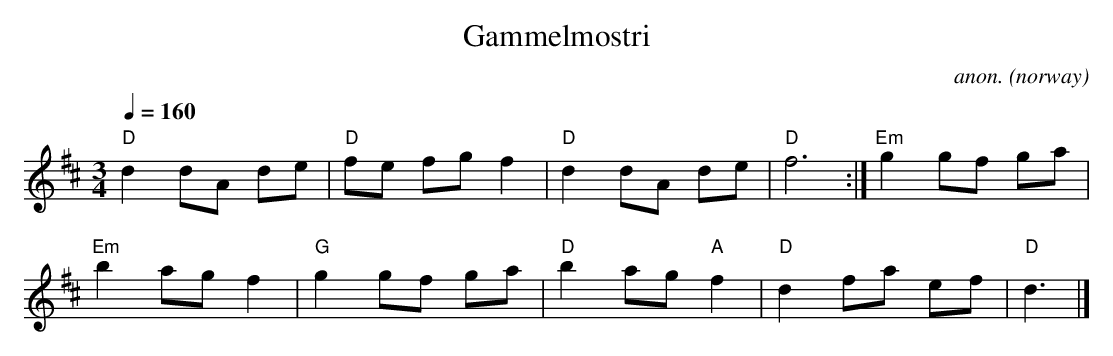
X:1
T:Gammelmostri
O:norway
C:anon.
V:1 Program 1 110
M:3/4
L:1/8
Q:1/4=160
K:D
"D"d2 dA de|"D"fe fg f2|"D"d2 dA de|"D"f6:|"Em"g2 gf ga|
"Em"b2 ag f2|"G"g2 gf ga|"D"b2 ag "A"f2|"D"d2 fa ef|"D"d3|]
